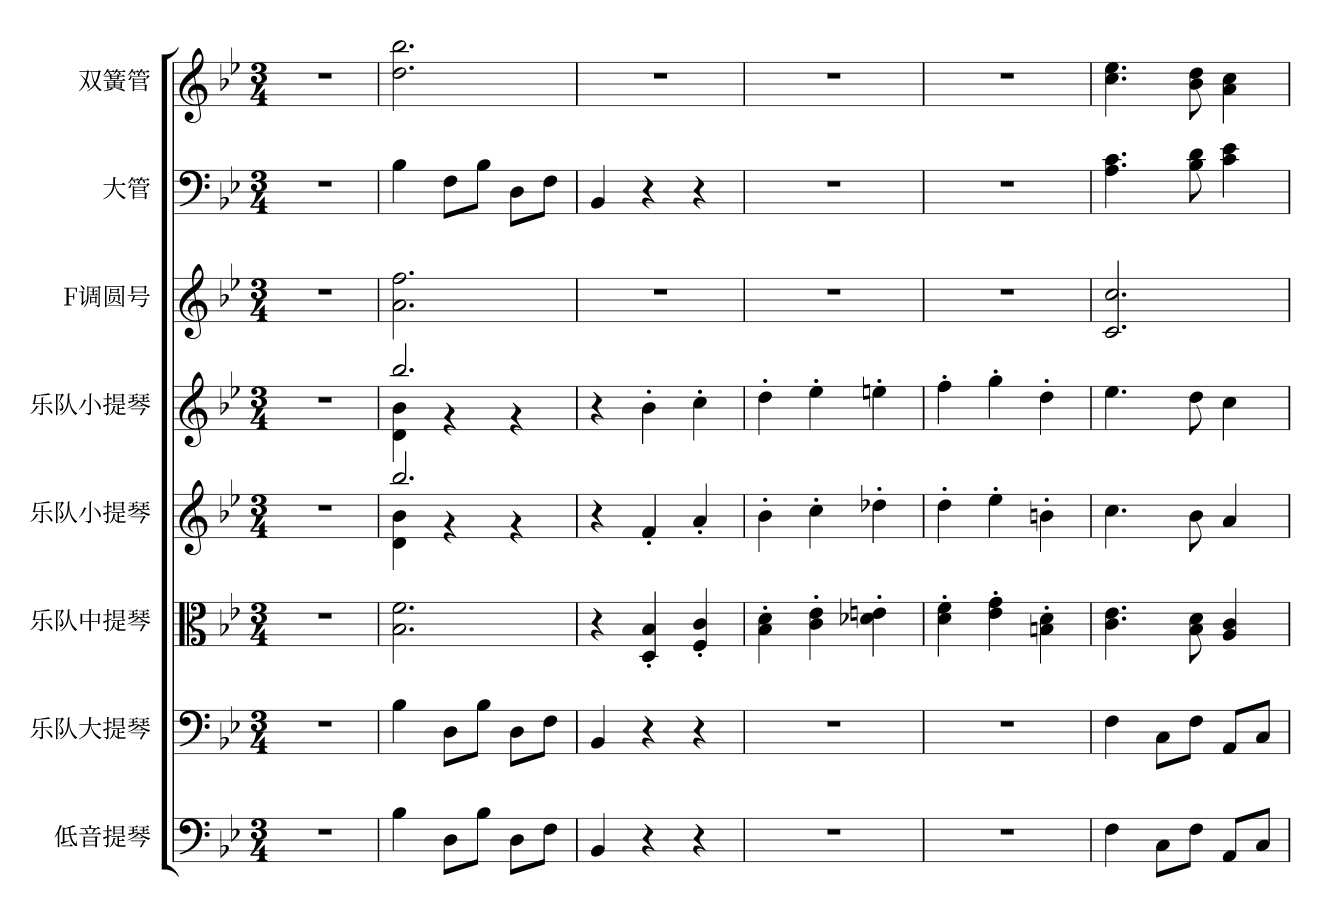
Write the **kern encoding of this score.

**kern	**kern	**kern	**kern	**kern	**kern	**kern	**kern
*part8	*part7	*part6	*part5	*part4	*part3	*part2	*part1
*staff8	*staff7	*staff6	*staff5	*staff4	*staff3	*staff2	*staff1
*I"低音提琴	*I"乐队大提琴	*I"乐队中提琴	*I"乐队小提琴	*I"乐队小提琴	*I"F调圆号	*I"大管	*I"双簧管
*clefF4	*clefF4	*clefC3	*clefG2	*clefG2	*clefG2	*clefF4	*clefG2
*ITrd7c12	*	*	*	*	*ITrd4c7	*	*
*k[b-e-]	*k[b-e-]	*k[b-e-]	*k[b-e-]	*k[b-e-]	*k[b-e-a-]	*k[b-e-]	*k[b-e-]
*M3/4	*M3/4	*M3/4	*M3/4	*M3/4	*M3/4	*M3/4	*M3/4
*MM168	*MM168	*MM168	*MM168	*MM168	*MM168	*MM168	*MM168
=1	=1	=1	=1	=1	=1	=1	=1
2.r	2.r	2.r	2.r	2.r	2.r	2.r	2.r
=2	=2	=2	=2	=2	=2	=2	=2
*	*	*	*	*	*	*	*MM160
*	*	*	*^	*^	*	*	*
4BB-\	4B-\	2.B-\ 2.f\	2.bb-/	4d\ 4b-\	2.bb-/	4d\ 4b-\	2.d\ 2.b-\	4B-\	2.dd\ 2.bb-\
8DD\L	8D\L	.	.	4r	.	4r	.	8F\L	.
8BB-\J	8B-\J	.	.	.	.	.	.	8B-\J	.
8DD\L	8D\L	.	.	4r	.	4r	.	8D\L	.
8FF\J	8F\J	.	.	.	.	.	.	8F\J	.
*	*	*	*v	*v	*	*	*	*	*
*	*	*	*	*v	*v	*	*	*
=3	=3	=3	=3	=3	=3	=3	=3
*	*	*	*	*	*	*	*MM168
4BBB-/	4BB-/	4r	4r	4r	2.r	4BB-/	2.r
4r	4r	4D/' 4B-/'	4f'/	4b-'\	.	4r	.
4r	4r	4F/' 4c/'	4a'/	4cc'\	.	4r	.
=4	=4	=4	=4	=4	=4	=4	=4
2.r	2.r	4B-\' 4d\'	4b-'\	4dd'\	2.r	2.r	2.r
.	.	4c\' 4e-\'	4cc'\	4ee-'\	.	.	.
.	.	4d-X\' 4en\'	4dd-X'\	4een'\	.	.	.
=5	=5	=5	=5	=5	=5	=5	=5
2.r	2.r	4d\' 4f\'	4dd'\	4ff'\	2.r	2.r	2.r
.	.	4e-\' 4g\'	4ee-'\	4gg'\	.	.	.
.	.	4Bn\' 4d\'	4bn'\	4dd'\	.	.	.
=6	=6	=6	=6	=6	=6	=6	=6
4FF\	4F\	4.c\ 4.e-\	4.cc\	4.ee-\	2.F/ 2.f/	4.A\ 4.c\	4.cc\ 4.ee-\
8CC\L	8C\L	.	.	.	.	.	.
8FF\J	8F\J	8B-\ 8d\	8b-\	8dd\	.	8B-\ 8d\	8b-\ 8dd\
8AAA/L	8AA/L	4A/ 4c/	4a/	4cc\	.	4c\ 4e-\	4a\ 4cc\
8CC/J	8C/J	.	.	.	.	.	.
=	=	=	=	=	=	=	=
*-	*-	*-	*-	*-	*-	*-	*-
